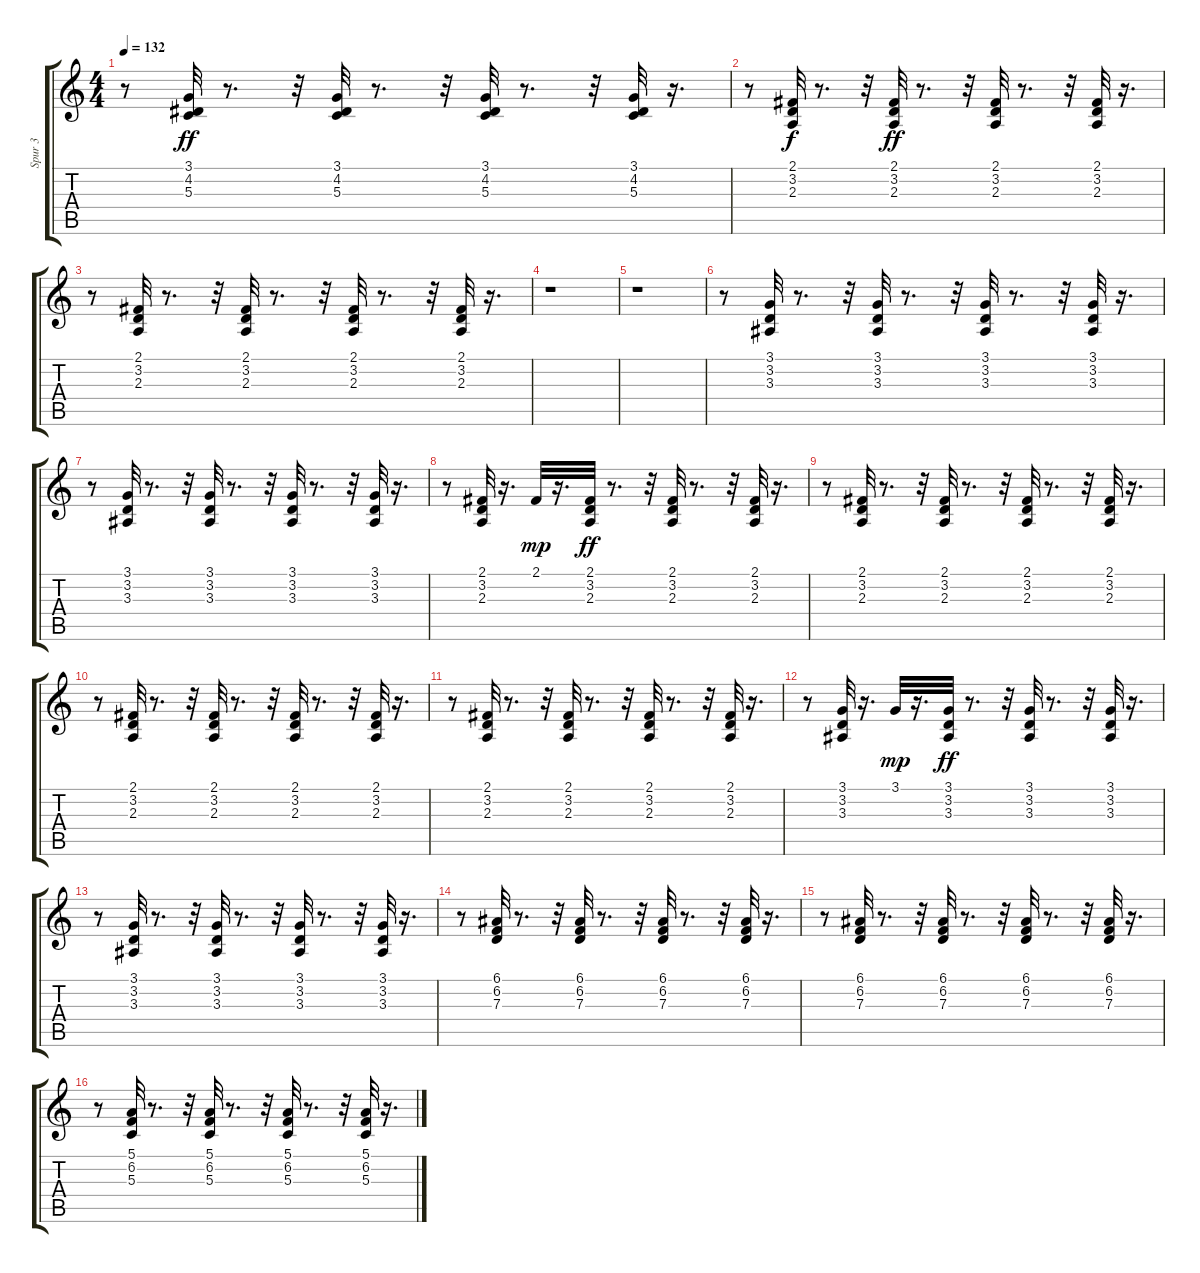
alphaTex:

\track ("Spur 3" "Spur 3") {instrument electricgrandpiano}
\staff {score tabs}
\tuning (E4 B3 G3 D3 A2 E2) {hide}
\ts (4 4)
\tempo 132
\clef g2
\ks c
r.8{dy ff} (3.1 4.2 5.3).32 r.8{d} r.32 (3.1 4.2 5.3).32 r.8{d} r.32 (3.1 4.2 5.3).32 r.8{d} r.32 (3.1 4.2 5.3).32 r.16{d} |
r.8 (2.1 3.2 2.3).32{dy f} r.8{d} r.32 (2.1 3.2 2.3).32{dy ff} r.8{d} r.32 (2.1 3.2 2.3).32 r.8{d} r.32 (2.1 3.2 2.3).32 r.16{d} |
r.8 (2.1 3.2 2.3).32 r.8{d} r.32 (2.1 3.2 2.3).32 r.8{d} r.32 (2.1 3.2 2.3).32 r.8{d} r.32 (2.1 3.2 2.3).32 r.16{d} |
r.1 |
r.1 |
r.8 (3.1 3.2 3.3).32 r.8{d} r.32 (3.1 3.2 3.3).32 r.8{d} r.32 (3.1 3.2 3.3).32 r.8{d} r.32 (3.1 3.2 3.3).32 r.16{d} |
r.8 (3.1 3.2 3.3).32 r.8{d} r.32 (3.1 3.2 3.3).32 r.8{d} r.32 (3.1 3.2 3.3).32 r.8{d} r.32 (3.1 3.2 3.3).32 r.16{d} |
r.8 (2.1 3.2 2.3).32 r.16{d} 2.1.32{dy mp} r.16{d} (2.1 3.2 2.3).32{dy ff} r.8{d} r.32 (2.1 3.2 2.3).32 r.8{d} r.32 (2.1 3.2 2.3).32 r.16{d} |
r.8 (2.1 3.2 2.3).32 r.8{d} r.32 (2.1 3.2 2.3).32 r.8{d} r.32 (2.1 3.2 2.3).32 r.8{d} r.32 (2.1 3.2 2.3).32 r.16{d} |
r.8 (2.1 3.2 2.3).32 r.8{d} r.32 (2.1 3.2 2.3).32 r.8{d} r.32 (2.1 3.2 2.3).32 r.8{d} r.32 (2.1 3.2 2.3).32 r.16{d} |
r.8 (2.1 3.2 2.3).32 r.8{d} r.32 (2.1 3.2 2.3).32 r.8{d} r.32 (2.1 3.2 2.3).32 r.8{d} r.32 (2.1 3.2 2.3).32 r.16{d} |
r.8 (3.1 3.2 3.3).32 r.16{d} 3.1.32{dy mp} r.16{d} (3.1 3.2 3.3).32{dy ff} r.8{d} r.32 (3.1 3.2 3.3).32 r.8{d} r.32 (3.1 3.2 3.3).32 r.16{d} |
r.8 (3.1 3.2 3.3).32 r.8{d} r.32 (3.1 3.2 3.3).32 r.8{d} r.32 (3.1 3.2 3.3).32 r.8{d} r.32 (3.1 3.2 3.3).32 r.16{d} |
r.8 (6.1 6.2 7.3).32 r.8{d} r.32 (6.1 6.2 7.3).32 r.8{d} r.32 (6.1 6.2 7.3).32 r.8{d} r.32 (6.1 6.2 7.3).32 r.16{d} |
r.8 (6.1 6.2 7.3).32 r.8{d} r.32 (6.1 6.2 7.3).32 r.8{d} r.32 (6.1 6.2 7.3).32 r.8{d} r.32 (6.1 6.2 7.3).32 r.16{d} |
r.8 (5.1 6.2 5.3).32 r.8{d} r.32 (5.1 6.2 5.3).32 r.8{d} r.32 (5.1 6.2 5.3).32 r.8{d} r.32 (5.1 6.2 5.3).32 r.16{d}
